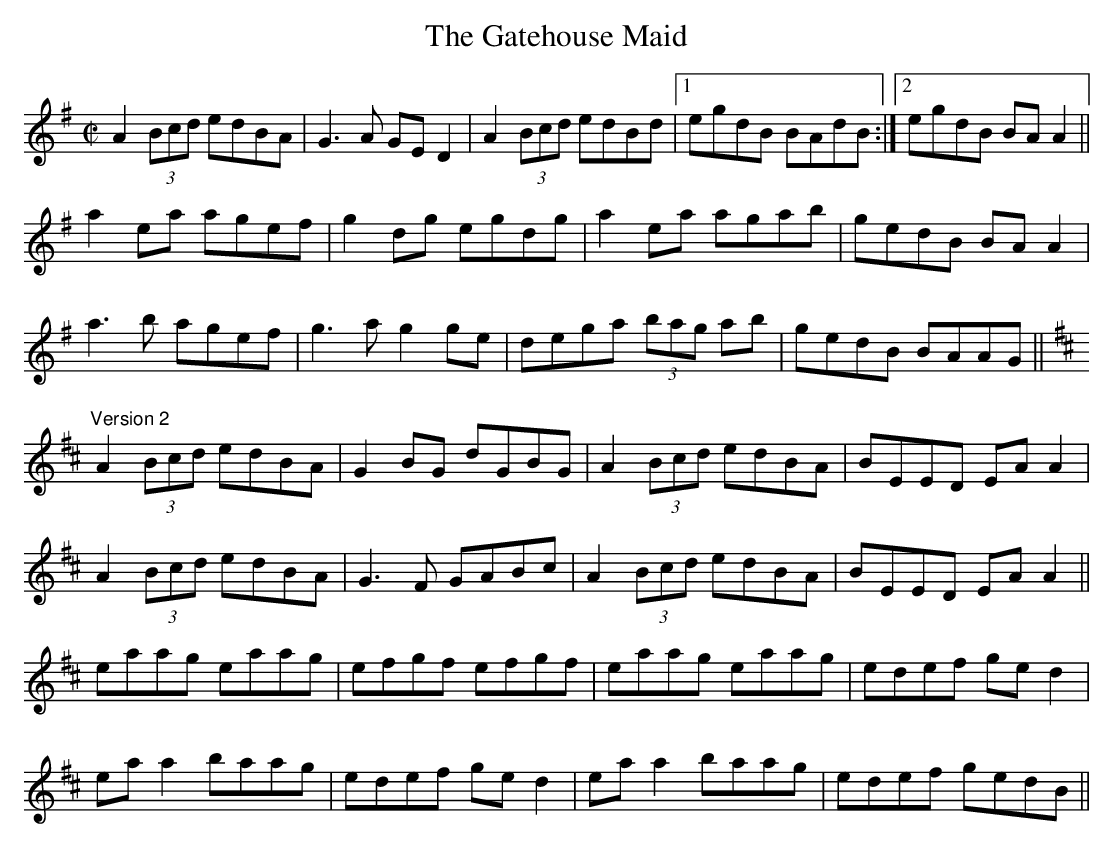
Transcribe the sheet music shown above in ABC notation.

X:1
T:Gatehouse Maid, The
M:C|
K:Ador
A2 (3Bcd edBA|G3A GED2|A2 (3Bcd edBd|1 egdB BAdB:|2 egdB BAA2||
a2ea agef|g2dg egdg|a2ea agab|gedB BAA2|
a3b agef|g3a g2ge|dega (3bag ab|gedB BAAG||
"Version 2"
K:Amix
A2 (3Bcd edBA|G2BG dGBG|A2 (3Bcd edBA|BEED EAA2|
A2 (3Bcd edBA|G3F GABc|A2 (3Bcd edBA|BEED EAA2||
eaag eaag|efgf efgf|eaag eaag|edef ged2|
eaa2 baag|edef ged2|eaa2 baag|edef gedB||
